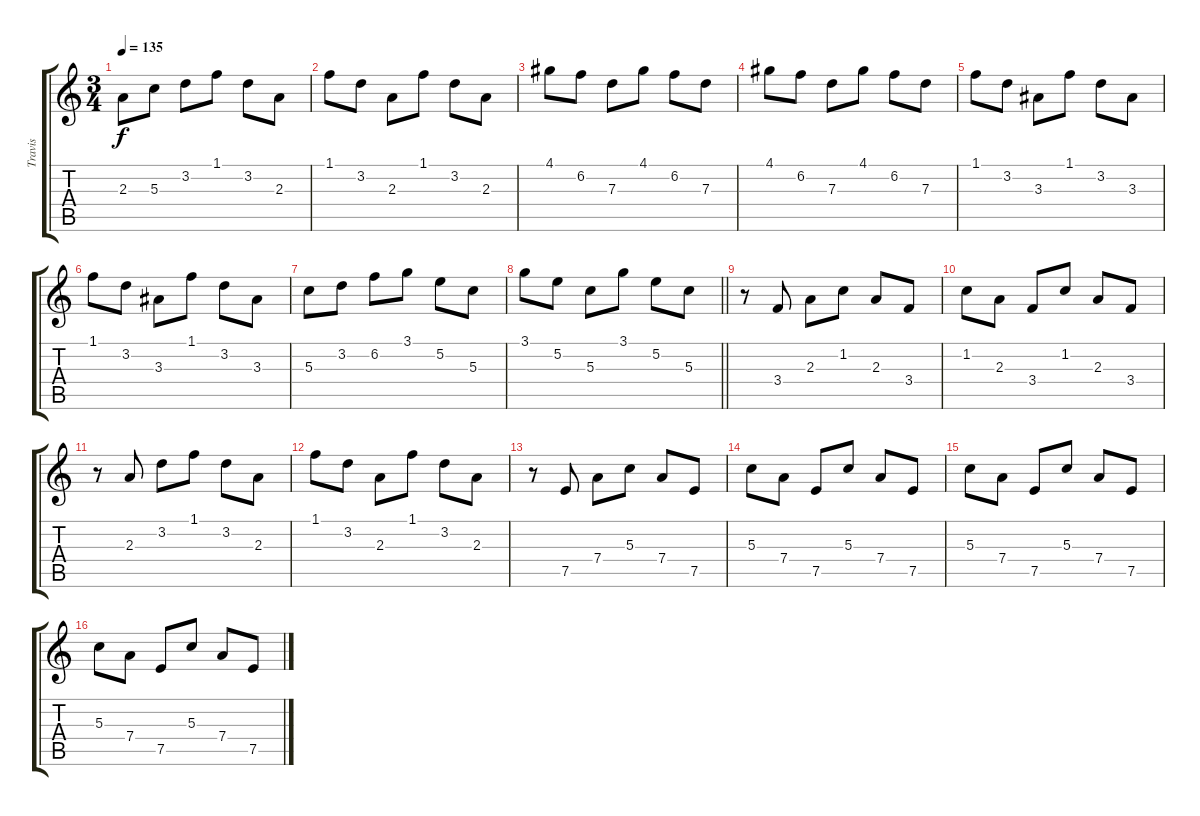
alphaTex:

\track ("Travis" "Travis") {instrument acousticguitarsteel}
\staff {score tabs}
\tuning (E4 B3 G3 D3 A2 E2) {hide}
\ts (3 4)
\tempo 135
\clef g2
\ks c
2.3.8{dy f} 5.3.8 3.2.8 1.1.8 3.2.8 2.3.8 |
1.1.8 3.2.8 2.3.8 1.1.8 3.2.8 2.3.8 |
4.1.8 6.2.8 7.3.8 4.1.8 6.2.8 7.3.8 |
4.1.8 6.2.8 7.3.8 4.1.8 6.2.8 7.3.8 |
1.1.8 3.2.8 3.3.8 1.1.8 3.2.8 3.3.8 |
1.1.8 3.2.8 3.3.8 1.1.8 3.2.8 3.3.8 |
5.3.8 3.2.8 6.2.8 3.1.8 5.2.8 5.3.8 |
\barLineRight lightlight
3.1.8 5.2.8 5.3.8 3.1.8 5.2.8 5.3.8 |
r.8 3.4.8 2.3.8 1.2.8 2.3.8 3.4.8 |
1.2.8 2.3.8 3.4.8 1.2.8 2.3.8 3.4.8 |
r.8 2.3.8 3.2.8 1.1.8 3.2.8 2.3.8 |
1.1.8 3.2.8 2.3.8 1.1.8 3.2.8 2.3.8 |
r.8 7.5.8 7.4.8 5.3.8 7.4.8 7.5.8 |
5.3.8 7.4.8 7.5.8 5.3.8 7.4.8 7.5.8 |
5.3.8 7.4.8 7.5.8 5.3.8 7.4.8 7.5.8 |
5.3.8 7.4.8 7.5.8 5.3.8 7.4.8 7.5.8
